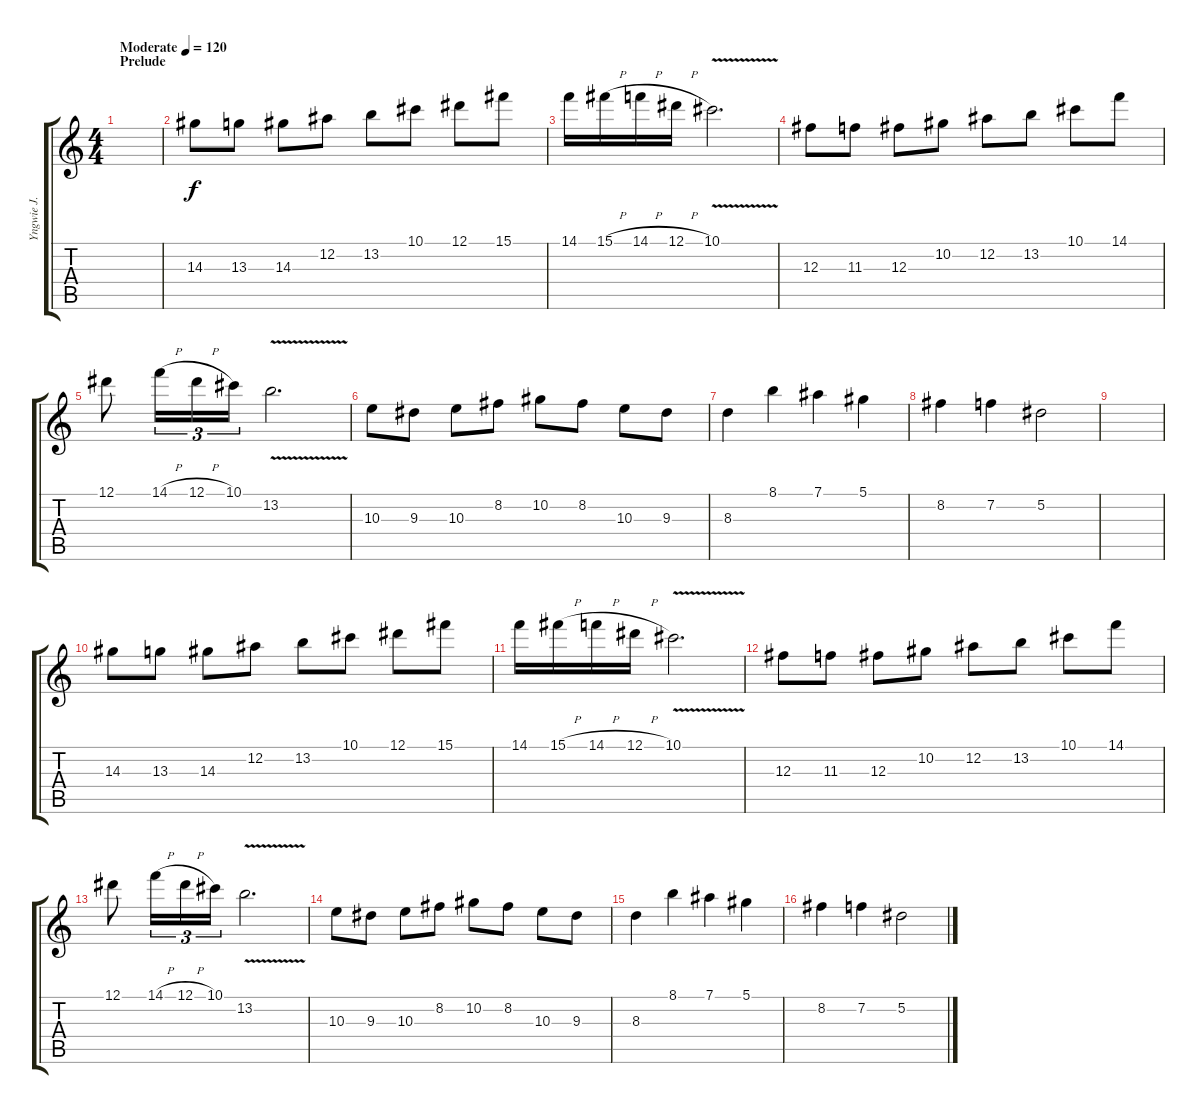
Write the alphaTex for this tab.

\track ("Yngwie J. Malmsteen" "Yngwie J. ") {instrument acousticguitarnylon}
\staff {score tabs}
\tuning (Eb4 Bb3 Gb3 Db3 Ab2 Eb2) {hide}
\ts (4 4)
\section ("" "Prelude")
\tempo (120 "Moderate")
\clef g2
\ks c
|
14.3.8 13.3.8 14.3.8 12.2.8 13.2.8 10.1.8 12.1.8 15.1.8 |
14.1.16 15.1{h}.16 14.1{h}.16 12.1{h}.16 10.1{v}.2{d} |
12.3.8 11.3.8 12.3.8 10.2.8 12.2.8 13.2.8 10.1.8 14.1.8 |
12.1.8 14.1{h}.16{tu (3 2)} 12.1{h}.16{tu (3 2)} 10.1.16{tu (3 2)} 13.2{v}.2{d} |
10.3.8 9.3.8 10.3.8 8.2.8 10.2.8 8.2.8 10.3.8 9.3.8 |
8.3.4 8.1.4 7.1.4 5.1.4 |
8.2.4 7.2.4 5.2.2 |
|
14.3.8 13.3.8 14.3.8 12.2.8 13.2.8 10.1.8 12.1.8 15.1.8 |
14.1.16 15.1{h}.16 14.1{h}.16 12.1{h}.16 10.1{v}.2{d} |
12.3.8 11.3.8 12.3.8 10.2.8 12.2.8 13.2.8 10.1.8 14.1.8 |
12.1.8 14.1{h}.16{tu (3 2)} 12.1{h}.16{tu (3 2)} 10.1.16{tu (3 2)} 13.2{v}.2{d} |
10.3.8 9.3.8 10.3.8 8.2.8 10.2.8 8.2.8 10.3.8 9.3.8 |
8.3.4 8.1.4 7.1.4 5.1.4 |
8.2.4 7.2.4 5.2.2
